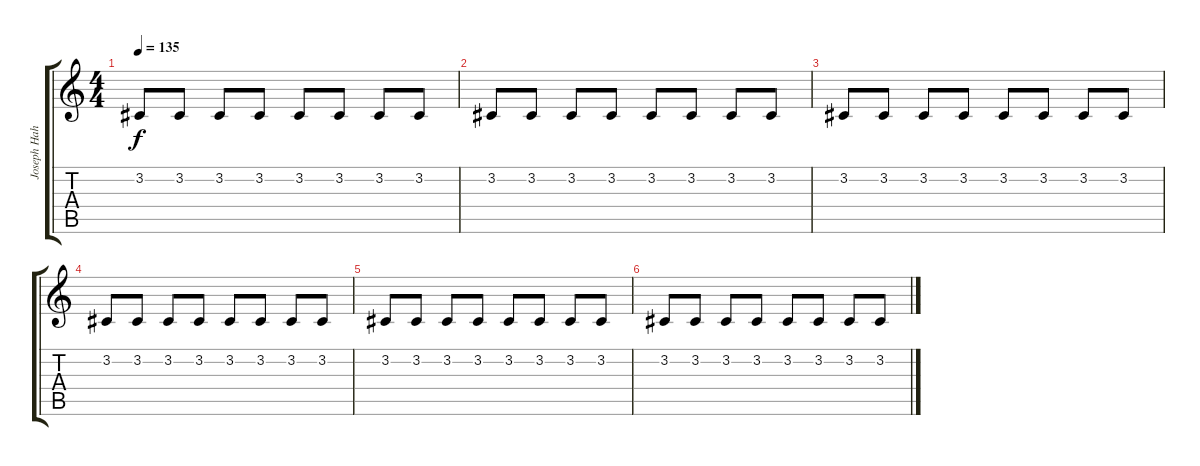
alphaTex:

\track ("Joseph Hahn (Sampler)" "Joseph Hah") {instrument lead8bassandlead}
\staff {score tabs}
\tuning (Eb4 Bb3 Gb3 Db3 Ab2 Db2) {hide}
\ts (4 4)
\tempo 135
\clef g2
\ks c
3.2.8{dy f} 3.2.8 3.2.8 3.2.8 3.2.8 3.2.8 3.2.8 3.2.8 |
3.2.8 3.2.8 3.2.8 3.2.8 3.2.8 3.2.8 3.2.8 3.2.8 |
3.2.8 3.2.8 3.2.8 3.2.8 3.2.8 3.2.8 3.2.8 3.2.8 |
3.2.8 3.2.8 3.2.8 3.2.8 3.2.8 3.2.8 3.2.8 3.2.8 |
3.2.8 3.2.8 3.2.8 3.2.8 3.2.8 3.2.8 3.2.8 3.2.8 |
3.2.8 3.2.8 3.2.8 3.2.8 3.2.8 3.2.8 3.2.8 3.2.8
